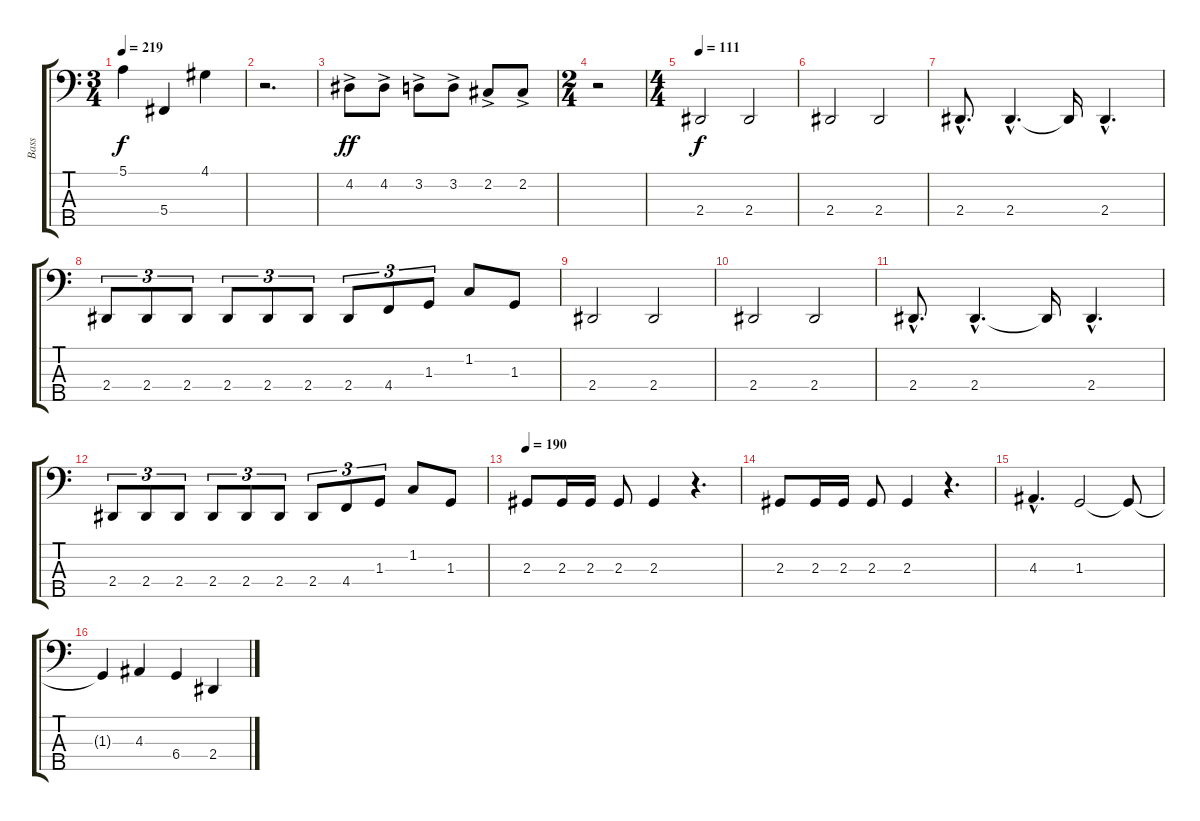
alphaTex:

\track ("Bass" "Bass") {instrument electricbassfinger}
\staff {score tabs}
\tuning (E2 B1 Gb1 Db1 G0) {hide}
\ts (3 4)
\tempo 219
\clef f4
\ks c
5.1.4{dy f} 5.4.4 4.1.4 |
r.2{d} |
4.2{ac}.8{dy ff} 4.2{ac}.8 3.2{ac}.8 3.2{ac}.8 2.2{ac}.8 2.2{ac}.8 |
\ts (2 4)
r.2 |
\ts (4 4)
\tempo 111
2.4.2{dy f} 2.4.2 |
2.4.2 2.4.2 |
2.4{hac}.8{d} 2.4{hac}.4{d} 2.4{t}.16 2.4{hac}.4{d} |
2.4.8{tu (3 2)} 2.4.8{tu (3 2)} 2.4.8{tu (3 2)} 2.4.8{tu (3 2)} 2.4.8{tu (3 2)} 2.4.8{tu (3 2)} 2.4.8{tu (3 2)} 4.4.8{tu (3 2)} 1.3.8{tu (3 2)} 1.2.8 1.3.8 |
2.4.2 2.4.2 |
2.4.2 2.4.2 |
2.4{hac}.8{d} 2.4{hac}.4{d} 2.4{t}.16 2.4{hac}.4{d} |
2.4.8{tu (3 2)} 2.4.8{tu (3 2)} 2.4.8{tu (3 2)} 2.4.8{tu (3 2)} 2.4.8{tu (3 2)} 2.4.8{tu (3 2)} 2.4.8{tu (3 2)} 4.4.8{tu (3 2)} 1.3.8{tu (3 2)} 1.2.8 1.3.8 |
\tempo 190
2.3.8 2.3.16 2.3.16 2.3.8 2.3.4 r.4{d} |
2.3.8 2.3.16 2.3.16 2.3.8 2.3.4 r.4{d} |
4.3{hac}.4{d} 1.3.2 1.3{t}.8 |
1.3{t}.4 4.3.4 6.4.4 2.4.4
